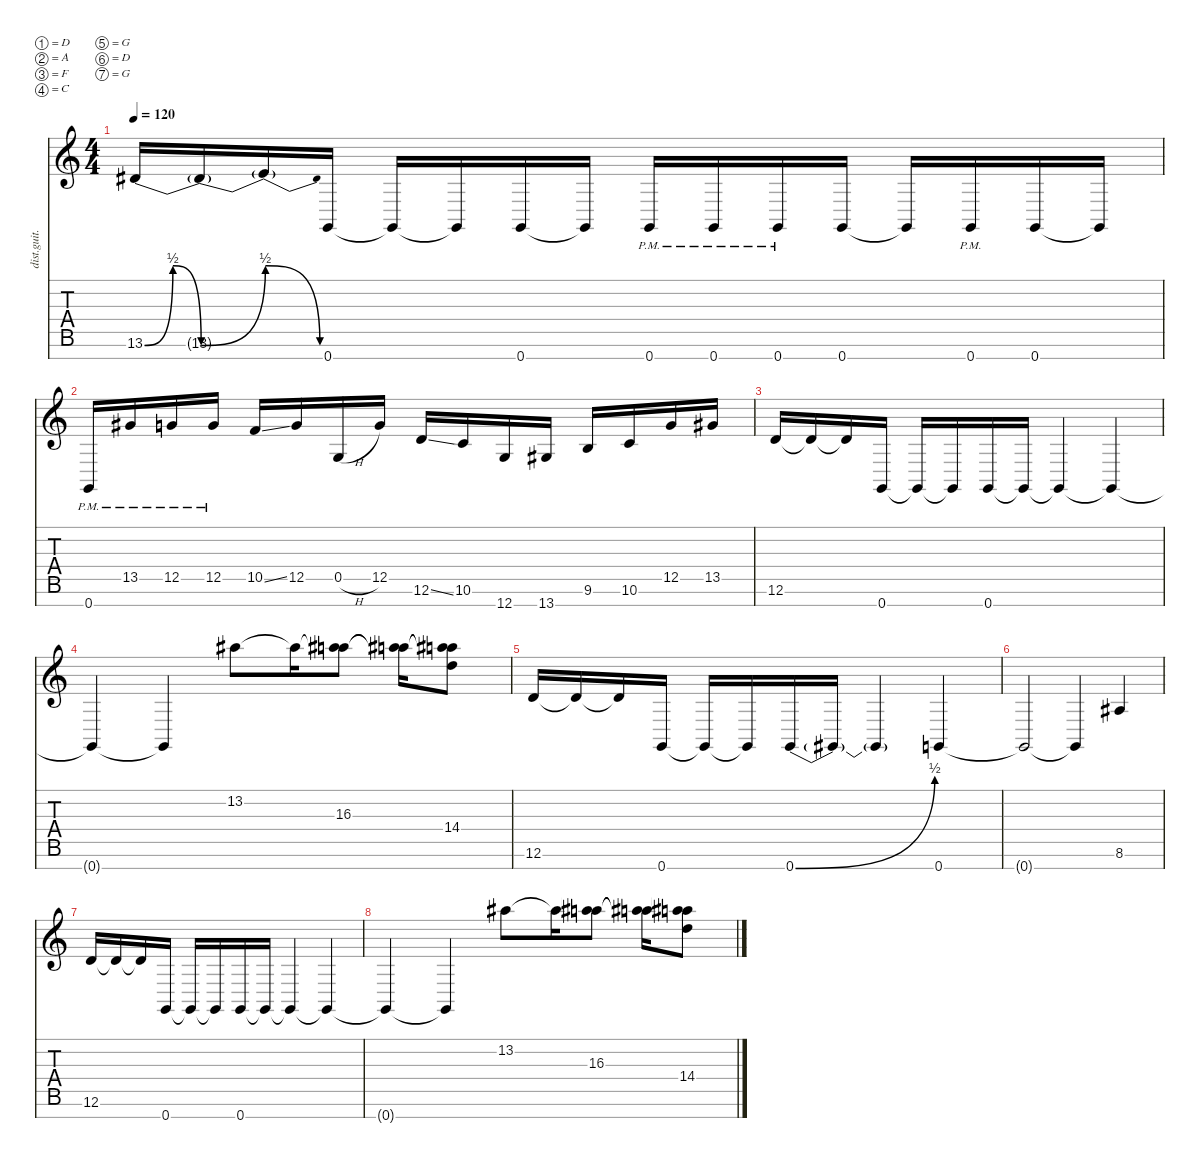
\defaultSystemsLayout 4
\hideDynamics
\bracketExtendMode nobrackets
\otherSystemsTrackNameOrientation horizontal
\track ("riff r" "dist.guit.") {instrument distortionguitar}
\staff {score tabs}
\tuning (D4 A3 F3 C3 G2 D2 G1)
\ts (4 4)
\tempo 120
\clef g2
\ks c
13.6{be (bendrelease 0 0 10.2 2 20.4 2 30 0) acc #}.16{dy mf beam Up} 13.6{be (bend 0 0 15 2) t acc #}.16{beam Up} 13.6{be (release 0.6 2 15 0) t}.16{beam Up} 0.7.16{beam Up} 0.7{t}.16{beam Up} 0.7{t}.16{beam Up} 0.7.16{beam Up} 0.7{t}.16{beam Up} 0.7{pm}.16{beam Up} 0.7{pm}.16{beam Up} 0.7{pm}.16{beam Up} 0.7.16{beam Up} 0.7{t}.16{beam Up} 0.7{pm}.16{beam Up} 0.7.16{beam Up} 0.7{t}.16{beam Up} |
0.7{pm}.16{beam Up} 13.5{pm acc #}.16{beam Up} 12.5{pm}.16{beam Up} 12.5{pm}.16{beam Up} 10.5{ss}.16{beam Up} 12.5.16{beam Up} 0.5{h}.16{beam Up} 12.5.16{beam Up} 12.6{ss}.16{beam Up} 10.6.16{beam Up} 12.7.16{beam Up} 13.7{acc #}.16{beam Up} 9.6.16{beam Up} 10.6.16{beam Up} 12.5.16{beam Up} 13.5{acc #}.16{beam Up} |
12.6.16{beam Up} 12.6{t}.16{beam Up} 12.6{t}.16{beam Up} 0.7.16{beam Up} 0.7{t}.16{beam Up} 0.7{t}.16{beam Up} 0.7.16{beam Up} 0.7{t}.16{beam Up} 0.7{t}.4{beam Up} 0.7{t}.4{beam Up} |
0.7{t}.4{beam Up} 0.7{t}.4{beam Up} 13.2{acc #}.8{beam Down} 13.2{t acc #}.16{beam Down} (16.3 13.2{t acc #}).8{beam Down} (16.3{t} 13.2{t acc #}).16{beam Down} (14.4 16.3{t} 13.2{t acc #}).8{beam Down} |
12.6.16{beam Up} 12.6{t}.16{beam Up} 12.6{t}.16{beam Up} 0.7.16{beam Up} 0.7{t}.16{beam Up} 0.7{t}.16{beam Up} 0.7{be (bend 0 0 15.6 2)}.16{beam Up} 0.7{t}.16{beam Up} 0.7{t}.4{beam Up} 0.7.4{beam Up} |
0.7{t}.2{beam Up} 0.7{t}.4{beam Up} 8.6{acc #}.4{beam Up} |
12.6.16{beam Up} 12.6{t}.16{beam Up} 12.6{t}.16{beam Up} 0.7.16{beam Up} 0.7{t}.16{beam Up} 0.7{t}.16{beam Up} 0.7.16{beam Up} 0.7{t}.16{beam Up} 0.7{t}.4{beam Up} 0.7{t}.4{beam Up} |
0.7{t}.4{beam Up} 0.7{t}.4{beam Up} 13.2{acc #}.8{beam Down} 13.2{t acc #}.16{beam Down} (16.3 13.2{t acc #}).8{beam Down} (16.3{t} 13.2{t acc #}).16{beam Down} (14.4 16.3{t} 13.2{t acc #}).8{beam Down}
